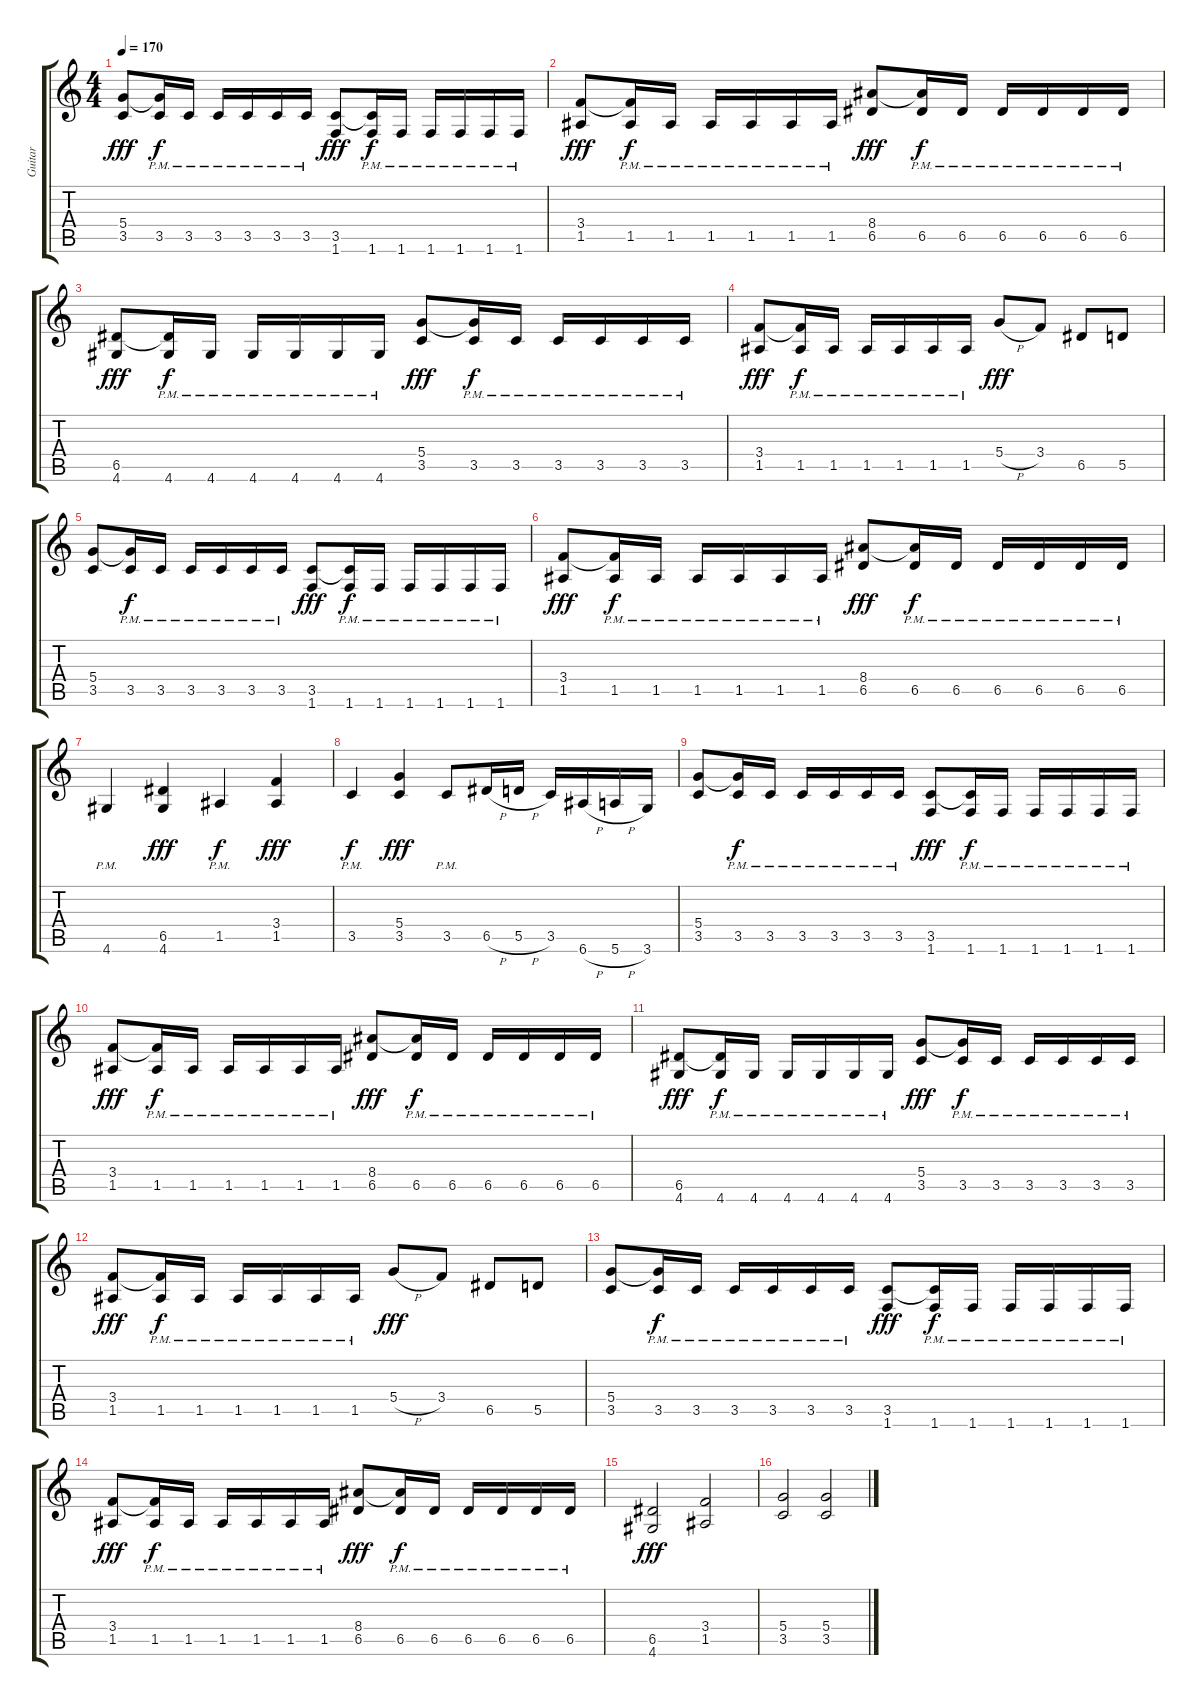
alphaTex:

\track ("Guitar" "Guitar") {instrument distortionguitar}
\staff {score tabs}
\tuning (E4 B3 G3 D3 A2 E2) {hide}
\ts (4 4)
\tempo 170
\clef g2
\ks c
(5.4 3.5).8{dy fff} (5.4{t} 3.5{pm}).16{dy f} 3.5{pm}.16 3.5{pm}.16 3.5{pm}.16 3.5{pm}.16 3.5{pm}.16 (3.5 1.6).8{dy fff} (3.5{t} 1.6{pm}).16{dy f} 1.6{pm}.16 1.6{pm}.16 1.6{pm}.16 1.6{pm}.16 1.6{pm}.16 |
(3.4 1.5).8{dy fff} (3.4{t} 1.5{pm}).16{dy f} 1.5{pm}.16 1.5{pm}.16 1.5{pm}.16 1.5{pm}.16 1.5{pm}.16 (8.4 6.5).8{dy fff} (8.4{t} 6.5{pm}).16{dy f} 6.5{pm}.16 6.5{pm}.16 6.5{pm}.16 6.5{pm}.16 6.5{pm}.16 |
(6.5 4.6).8{dy fff} (6.5{t} 4.6{pm}).16{dy f} 4.6{pm}.16 4.6{pm}.16 4.6{pm}.16 4.6{pm}.16 4.6{pm}.16 (5.4 3.5).8{dy fff} (5.4{t} 3.5{pm}).16{dy f} 3.5{pm}.16 3.5{pm}.16 3.5{pm}.16 3.5{pm}.16 3.5{pm}.16 |
(3.4 1.5).8{dy fff} (3.4{t} 1.5{pm}).16{dy f} 1.5{pm}.16 1.5{pm}.16 1.5{pm}.16 1.5{pm}.16 1.5{pm}.16 5.4{h}.8{dy fff} 3.4.8 6.5.8 5.5.8 |
(5.4 3.5).8 (5.4{t} 3.5{pm}).16{dy f} 3.5{pm}.16 3.5{pm}.16 3.5{pm}.16 3.5{pm}.16 3.5{pm}.16 (3.5 1.6).8{dy fff} (3.5{t} 1.6{pm}).16{dy f} 1.6{pm}.16 1.6{pm}.16 1.6{pm}.16 1.6{pm}.16 1.6{pm}.16 |
(3.4 1.5).8{dy fff} (3.4{t} 1.5{pm}).16{dy f} 1.5{pm}.16 1.5{pm}.16 1.5{pm}.16 1.5{pm}.16 1.5{pm}.16 (8.4 6.5).8{dy fff} (8.4{t} 6.5{pm}).16{dy f} 6.5{pm}.16 6.5{pm}.16 6.5{pm}.16 6.5{pm}.16 6.5{pm}.16 |
4.6{pm}.4 (6.5 4.6).4{dy fff} 1.5{pm}.4{dy f} (3.4 1.5).4{dy fff} |
3.5{pm}.4{dy f} (5.4 3.5).4{dy fff} 3.5{pm}.8 6.5{h}.16 5.5{h}.16 3.5.16 6.6{h}.16 5.6{h}.16 3.6.16 |
(5.4 3.5).8 (5.4{t} 3.5{pm}).16{dy f} 3.5{pm}.16 3.5{pm}.16 3.5{pm}.16 3.5{pm}.16 3.5{pm}.16 (3.5 1.6).8{dy fff} (3.5{t} 1.6{pm}).16{dy f} 1.6{pm}.16 1.6{pm}.16 1.6{pm}.16 1.6{pm}.16 1.6{pm}.16 |
(3.4 1.5).8{dy fff} (3.4{t} 1.5{pm}).16{dy f} 1.5{pm}.16 1.5{pm}.16 1.5{pm}.16 1.5{pm}.16 1.5{pm}.16 (8.4 6.5).8{dy fff} (8.4{t} 6.5{pm}).16{dy f} 6.5{pm}.16 6.5{pm}.16 6.5{pm}.16 6.5{pm}.16 6.5{pm}.16 |
(6.5 4.6).8{dy fff} (6.5{t} 4.6{pm}).16{dy f} 4.6{pm}.16 4.6{pm}.16 4.6{pm}.16 4.6{pm}.16 4.6{pm}.16 (5.4 3.5).8{dy fff} (5.4{t} 3.5{pm}).16{dy f} 3.5{pm}.16 3.5{pm}.16 3.5{pm}.16 3.5{pm}.16 3.5{pm}.16 |
(3.4 1.5).8{dy fff} (3.4{t} 1.5{pm}).16{dy f} 1.5{pm}.16 1.5{pm}.16 1.5{pm}.16 1.5{pm}.16 1.5{pm}.16 5.4{h}.8{dy fff} 3.4.8 6.5.8 5.5.8 |
(5.4 3.5).8 (5.4{t} 3.5{pm}).16{dy f} 3.5{pm}.16 3.5{pm}.16 3.5{pm}.16 3.5{pm}.16 3.5{pm}.16 (3.5 1.6).8{dy fff} (3.5{t} 1.6{pm}).16{dy f} 1.6{pm}.16 1.6{pm}.16 1.6{pm}.16 1.6{pm}.16 1.6{pm}.16 |
(3.4 1.5).8{dy fff} (3.4{t} 1.5{pm}).16{dy f} 1.5{pm}.16 1.5{pm}.16 1.5{pm}.16 1.5{pm}.16 1.5{pm}.16 (8.4 6.5).8{dy fff} (8.4{t} 6.5{pm}).16{dy f} 6.5{pm}.16 6.5{pm}.16 6.5{pm}.16 6.5{pm}.16 6.5{pm}.16 |
(6.5 4.6).2{dy fff} (3.4 1.5).2 |
(5.4 3.5).2 (5.4 3.5).2
